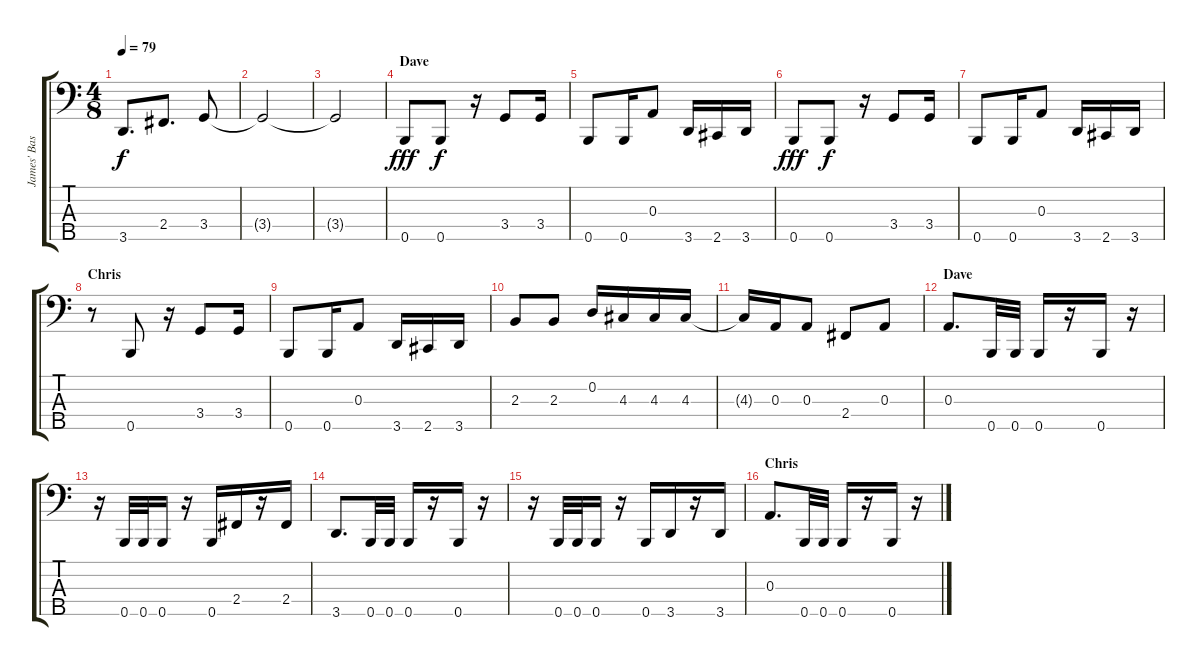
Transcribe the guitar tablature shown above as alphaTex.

\track ("James' Bass" "James' Bas") {instrument electricbassfinger}
\staff {score tabs}
\tuning (G2 D2 A1 E1 B0) {hide}
\ts (4 8)
\tempo 79
\clef f4
\ks c
3.5.8{d dy f} 2.4.8{d} 3.4.8 |
3.4{t}.2 |
3.4{t}.2 |
\section ("" "Dave")
0.5.8{dy fff} 0.5.8{dy f} r.16 3.4.8 3.4.16 |
0.5.8 0.5.16 0.3.8 3.5.16 2.5.16 3.5.16 |
0.5.8{dy fff} 0.5.8{dy f} r.16 3.4.8 3.4.16 |
0.5.8 0.5.16 0.3.8 3.5.16 2.5.16 3.5.16 |
\section ("" "Chris")
r.8 0.5.8 r.16 3.4.8 3.4.16 |
0.5.8 0.5.16 0.3.8 3.5.16 2.5.16 3.5.16 |
2.3.8 2.3.8 0.2.16 4.3.16 4.3.16 4.3.16 |
4.3{t}.16 0.3.16 0.3.8 2.4.8 0.3.8 |
\section ("" "Dave")
0.3.8{d} 0.5.32 0.5.32 0.5.16 r.16 0.5.16 r.16 |
r.16 0.5.32 0.5.32 0.5.16 r.16 0.5.16 2.4.16 r.16 2.4.16 |
3.5.8{d} 0.5.32 0.5.32 0.5.16 r.16 0.5.16 r.16 |
r.16 0.5.32 0.5.32 0.5.16 r.16 0.5.16 3.5.16 r.16 3.5.16 |
\section ("" "Chris")
0.3.8{d} 0.5.32 0.5.32 0.5.16 r.16 0.5.16 r.16
